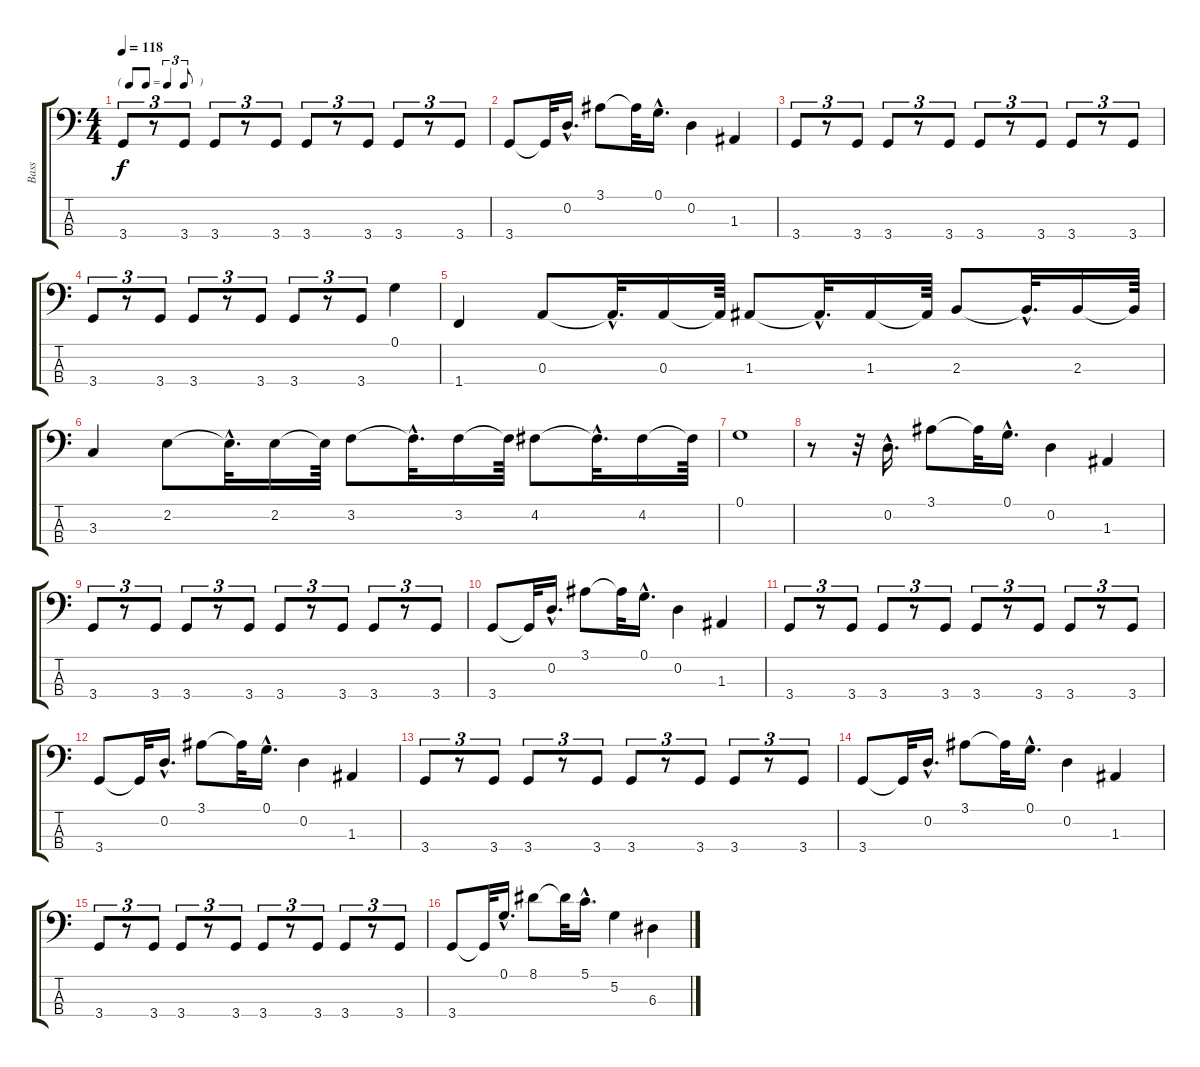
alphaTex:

\track ("Bass" "Bass") {instrument electricbassfinger}
\staff {score tabs}
\tuning (G2 D2 A1 E1) {hide}
\ts (4 4)
\tf triplet8th
\tempo 118
\clef f4
\ks c
3.4.8{tu (3 2) dy f} r.8{tu (3 2)} 3.4.8{tu (3 2)} 3.4.8{tu (3 2)} r.8{tu (3 2)} 3.4.8{tu (3 2)} 3.4.8{tu (3 2)} r.8{tu (3 2)} 3.4.8{tu (3 2)} 3.4.8{tu (3 2)} r.8{tu (3 2)} 3.4.8{tu (3 2)} |
3.4.8 3.4{t}.32 0.2{hac}.16{d} 3.1.8 3.1{t}.32 0.1{hac}.16{d} 0.2.4 1.3.4 |
3.4.8{tu (3 2)} r.8{tu (3 2)} 3.4.8{tu (3 2)} 3.4.8{tu (3 2)} r.8{tu (3 2)} 3.4.8{tu (3 2)} 3.4.8{tu (3 2)} r.8{tu (3 2)} 3.4.8{tu (3 2)} 3.4.8{tu (3 2)} r.8{tu (3 2)} 3.4.8{tu (3 2)} |
3.4.8{tu (3 2)} r.8{tu (3 2)} 3.4.8{tu (3 2)} 3.4.8{tu (3 2)} r.8{tu (3 2)} 3.4.8{tu (3 2)} 3.4.8{tu (3 2)} r.8{tu (3 2)} 3.4.8{tu (3 2)} 0.1.4 |
1.4.4 0.3.8 0.3{hac t}.32{d} 0.3.16 0.3{t}.64 1.3.8 1.3{hac t}.32{d} 1.3.16 1.3{t}.64 2.3.8 2.3{hac t}.32{d} 2.3.16 2.3{t}.64 |
3.3.4 2.2.8 2.2{hac t}.32{d} 2.2.16 2.2{t}.64 3.2.8 3.2{hac t}.32{d} 3.2.16 3.2{t}.64 4.2.8 4.2{hac t}.32{d} 4.2.16 4.2{t}.64 |
0.1.1 |
r.8 r.32 0.2{hac}.16{d} 3.1.8 3.1{t}.32 0.1{hac}.16{d} 0.2.4 1.3.4 |
3.4.8{tu (3 2)} r.8{tu (3 2)} 3.4.8{tu (3 2)} 3.4.8{tu (3 2)} r.8{tu (3 2)} 3.4.8{tu (3 2)} 3.4.8{tu (3 2)} r.8{tu (3 2)} 3.4.8{tu (3 2)} 3.4.8{tu (3 2)} r.8{tu (3 2)} 3.4.8{tu (3 2)} |
3.4.8 3.4{t}.32 0.2{hac}.16{d} 3.1.8 3.1{t}.32 0.1{hac}.16{d} 0.2.4 1.3.4 |
3.4.8{tu (3 2)} r.8{tu (3 2)} 3.4.8{tu (3 2)} 3.4.8{tu (3 2)} r.8{tu (3 2)} 3.4.8{tu (3 2)} 3.4.8{tu (3 2)} r.8{tu (3 2)} 3.4.8{tu (3 2)} 3.4.8{tu (3 2)} r.8{tu (3 2)} 3.4.8{tu (3 2)} |
3.4.8 3.4{t}.32 0.2{hac}.16{d} 3.1.8 3.1{t}.32 0.1{hac}.16{d} 0.2.4 1.3.4 |
3.4.8{tu (3 2)} r.8{tu (3 2)} 3.4.8{tu (3 2)} 3.4.8{tu (3 2)} r.8{tu (3 2)} 3.4.8{tu (3 2)} 3.4.8{tu (3 2)} r.8{tu (3 2)} 3.4.8{tu (3 2)} 3.4.8{tu (3 2)} r.8{tu (3 2)} 3.4.8{tu (3 2)} |
3.4.8 3.4{t}.32 0.2{hac}.16{d} 3.1.8 3.1{t}.32 0.1{hac}.16{d} 0.2.4 1.3.4 |
3.4.8{tu (3 2)} r.8{tu (3 2)} 3.4.8{tu (3 2)} 3.4.8{tu (3 2)} r.8{tu (3 2)} 3.4.8{tu (3 2)} 3.4.8{tu (3 2)} r.8{tu (3 2)} 3.4.8{tu (3 2)} 3.4.8{tu (3 2)} r.8{tu (3 2)} 3.4.8{tu (3 2)} |
3.4.8 3.4{t}.32 0.1{hac}.16{d} 8.1.8 8.1{t}.32 5.1{hac}.16{d} 5.2.4 6.3.4
